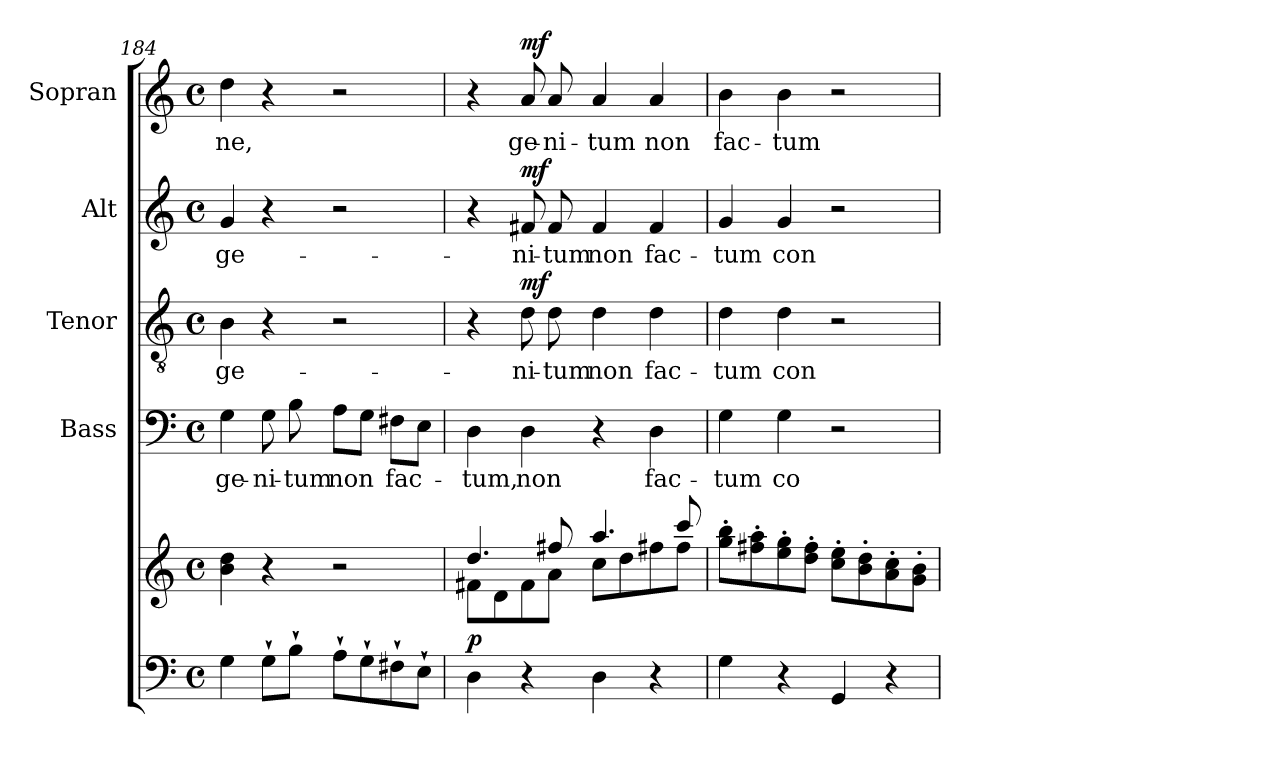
**kern	**kern	**dynam	**kern	**text	**kern	**text	**dynam	**kern	**text	**dynam	**kern	**text	**dynam
*part5	*part5	*part5	*part4	*part4	*part3	*part3	*part3	*part2	*part2	*part2	*part1	*part1	*part1
*staff6	*staff5	*staff5/6	*staff4	*staff4	*staff3	*staff3	*staff3	*staff2	*staff2	*staff2	*staff1	*staff1	*staff1
*	*	*	*I"Bass	*	*I"Tenor	*	*	*I"Alt	*	*	*I"Sopran	*	*
*	*	*	*I'B.	*	*I'T.	*	*	*I'A.	*	*	*I'S.	*	*
!!LO:LB:g=z
*clefF4	*clefG2	*	*clefF4	*	*clefGv2	*	*	*clefG2	*	*	*clefG2	*	*
*k[]	*k[]	*	*k[]	*	*k[]	*	*	*k[]	*	*	*k[]	*	*
*C:	*C:	*	*C:	*	*C:	*	*	*C:	*	*	*C:	*	*
*M4/4	*M4/4	*	*M4/4	*	*M4/4	*	*	*M4/4	*	*	*M4/4	*	*
*met(c)	*met(c)	*	*met(c)	*	*met(c)	*	*	*met(c)	*	*	*met(c)	*	*
=184	=184	=184	=184	=184	=184	=184	=184	=184	=184	=184	=184	=184	=184
!	!	!	!	!LO:LY:b	!	!LO:LY:b	!	!	!LO:LY:b	!	!	!LO:LY:b	!
4G\	4b\ 4dd\	.	4G\	ge-	4B\	ge-	.	4g/	ge-	.	4dd\	-ne,	.
!	!	!	!	!LO:LY:b	!	!	!	!	!	!	!	!	!
8G`>\L	4r	.	8G\	-ni-	4r	.	.	4r	.	.	4r	.	.
!	!	!	!	!LO:LY:b	!	!	!	!	!	!	!	!	!
8B`>\J	.	.	8B\	-tum	.	.	.	.	.	.	.	.	.
!	!	!	!	!LO:LY:b	!	!	!	!	!	!	!	!	!
8A`>\L	2r	.	8A\L	non	2r	.	.	2r	.	.	2r	.	.
8G`>\	.	.	8G\J	.	.	.	.	.	.	.	.	.	.
!	!	!	!	!LO:LY:b	!	!	!	!	!	!	!	!	!
8F#X`>\	.	.	8F#X\L	fac-	.	.	.	.	.	.	.	.	.
8E`>\J	.	.	8E\J	.	.	.	.	.	.	.	.	.	.
=185	=185	=185	=185	=185	=185	=185	=185	=185	=185	=185	=185	=185	=185
*	*^	*	*	*	*	*	*	*	*	*	*	*	*
!	!	!	!LO:DY:a=2	!	!LO:LY:b	!	!	!	!	!	!	!	!	!
4D\	4.dd/	8f#X\L	p	4D\	-tum,	4r	.	.	4r	.	.	4r	.	.
.	.	8d\	.	.	.	.	.	.	.	.	.	.	.	.
!	!	!	!	!	!LO:LY:b	!	!LO:LY:b	!LO:DY:a	!	!LO:LY:b	!LO:DY:a	!	!LO:LY:b	!LO:DY:a
4r	.	8f#\	.	4D\	non	8d\	-ni-	mf	8f#X/	-ni-	mf	8a/	ge-	mf
!	!	!	!	!	!	!	!LO:LY:b	!	!	!LO:LY:b	!	!	!LO:LY:b	!
.	8ff#X/	8a\J	.	.	.	8d\	-tum	.	8f#/	-tum	.	8a/	-ni-	.
!	!	!	!	!	!	!	!LO:LY:b	!	!	!LO:LY:b	!	!	!LO:LY:b	!
4D\	4.aa/	8cc\L	.	4r	.	4d\	non	.	4f#/	non	.	4a/	-tum	.
.	.	8dd\	.	.	.	.	.	.	.	.	.	.	.	.
!	!	!	!	!	!LO:LY:b	!	!LO:LY:b	!	!	!LO:LY:b	!	!	!LO:LY:b	!
4r	.	8ff#X\	.	4D\	fac-	4d\	fac-	.	4f#/	fac-	.	4a/	non	.
.	8ccc/	8ff#\J	.	.	.	.	.	.	.	.	.	.	.	.
=186	=186	=186	=186	=186	=186	=186	=186	=186	=186	=186	=186	=186	=186	=186
!	!	!	!	!	!LO:LY:b	!	!LO:LY:b	!	!	!LO:LY:b	!	!	!LO:LY:b	!
*	*v	*v	*	*	*	*	*	*	*	*	*	*	*	*
4G\	8gg\'> 8bb\'>L	.	4G\	-tum	4d\	-tum	.	4g/	-tum	.	4b\	fac-	.
.	8ff#X\'> 8aa\'>	.	.	.	.	.	.	.	.	.	.	.	.
!	!	!	!	!LO:LY:b	!	!LO:LY:b	!	!	!LO:LY:b	!	!	!LO:LY:b	!
4r	8ee\'> 8gg\'>	.	4G\	co-	4d\	con-	.	4g/	con-	.	4b\	-tum	.
.	8dd\'> 8ff#\'>J	.	.	.	.	.	.	.	.	.	.	.	.
4GG/	8cc\'> 8ee\'>L	.	2r	.	2r	.	.	2r	.	.	2r	.	.
.	8b\'> 8dd\'>	.	.	.	.	.	.	.	.	.	.	.	.
4r	8a\'> 8cc\'>	.	.	.	.	.	.	.	.	.	.	.	.
.	8g\'> 8b\'>J	.	.	.	.	.	.	.	.	.	.	.	.
=	=	=	=	=	=	=	=	=	=	=	=	=	=
*-	*-	*-	*-	*-	*-	*-	*-	*-	*-	*-	*-	*-	*-
